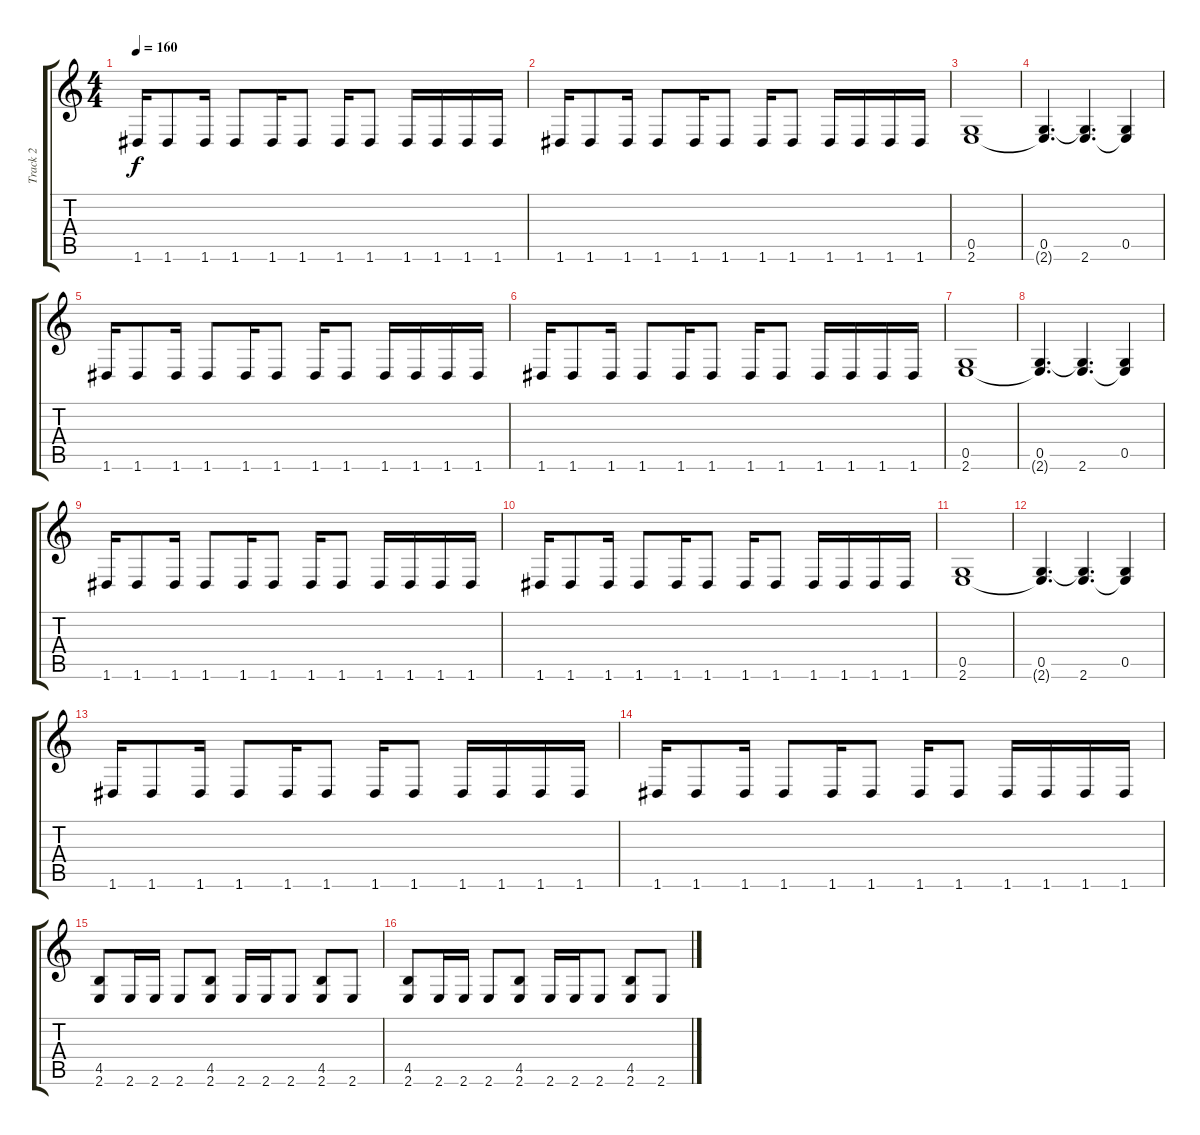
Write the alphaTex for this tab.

\track ("Track 2" "Track 2") {instrument distortionguitar}
\staff {score tabs}
\tuning (D4 A3 F3 C3 G2 D2) {hide}
\ts (4 4)
\tempo 160
\clef g2
\ks c
1.6.16{dy f} 1.6.8 1.6.16 1.6.8 1.6.16 1.6.8 1.6.16 1.6.8 1.6.16 1.6.16 1.6.16 1.6.16 |
1.6.16 1.6.8 1.6.16 1.6.8 1.6.16 1.6.8 1.6.16 1.6.8 1.6.16 1.6.16 1.6.16 1.6.16 |
(0.5 2.6).1{instrument distortionguitar} |
(0.5 2.6{t}).4{d} (0.5{t} 2.6).4{d} (0.5 2.6{t}).4 |
1.6.16 1.6.8 1.6.16 1.6.8 1.6.16 1.6.8 1.6.16 1.6.8 1.6.16 1.6.16 1.6.16 1.6.16 |
1.6.16 1.6.8 1.6.16 1.6.8 1.6.16 1.6.8 1.6.16 1.6.8 1.6.16 1.6.16 1.6.16 1.6.16 |
(0.5 2.6).1{instrument distortionguitar} |
(0.5 2.6{t}).4{d} (0.5{t} 2.6).4{d} (0.5 2.6{t}).4 |
1.6.16 1.6.8 1.6.16 1.6.8 1.6.16 1.6.8 1.6.16 1.6.8 1.6.16 1.6.16 1.6.16 1.6.16 |
1.6.16 1.6.8 1.6.16 1.6.8 1.6.16 1.6.8 1.6.16 1.6.8 1.6.16 1.6.16 1.6.16 1.6.16 |
(0.5 2.6).1{instrument distortionguitar} |
(0.5 2.6{t}).4{d} (0.5{t} 2.6).4{d} (0.5 2.6{t}).4 |
1.6.16 1.6.8 1.6.16 1.6.8 1.6.16 1.6.8 1.6.16 1.6.8 1.6.16 1.6.16 1.6.16 1.6.16 |
1.6.16 1.6.8 1.6.16 1.6.8 1.6.16 1.6.8 1.6.16 1.6.8 1.6.16 1.6.16 1.6.16 1.6.16 |
(4.5 2.6).8 2.6.16 2.6.16 2.6.8 (4.5 2.6).8 2.6.16 2.6.16 2.6.8 (4.5 2.6).8 2.6.8 |
(4.5 2.6).8 2.6.16 2.6.16 2.6.8 (4.5 2.6).8 2.6.16 2.6.16 2.6.8 (4.5 2.6).8 2.6.8
